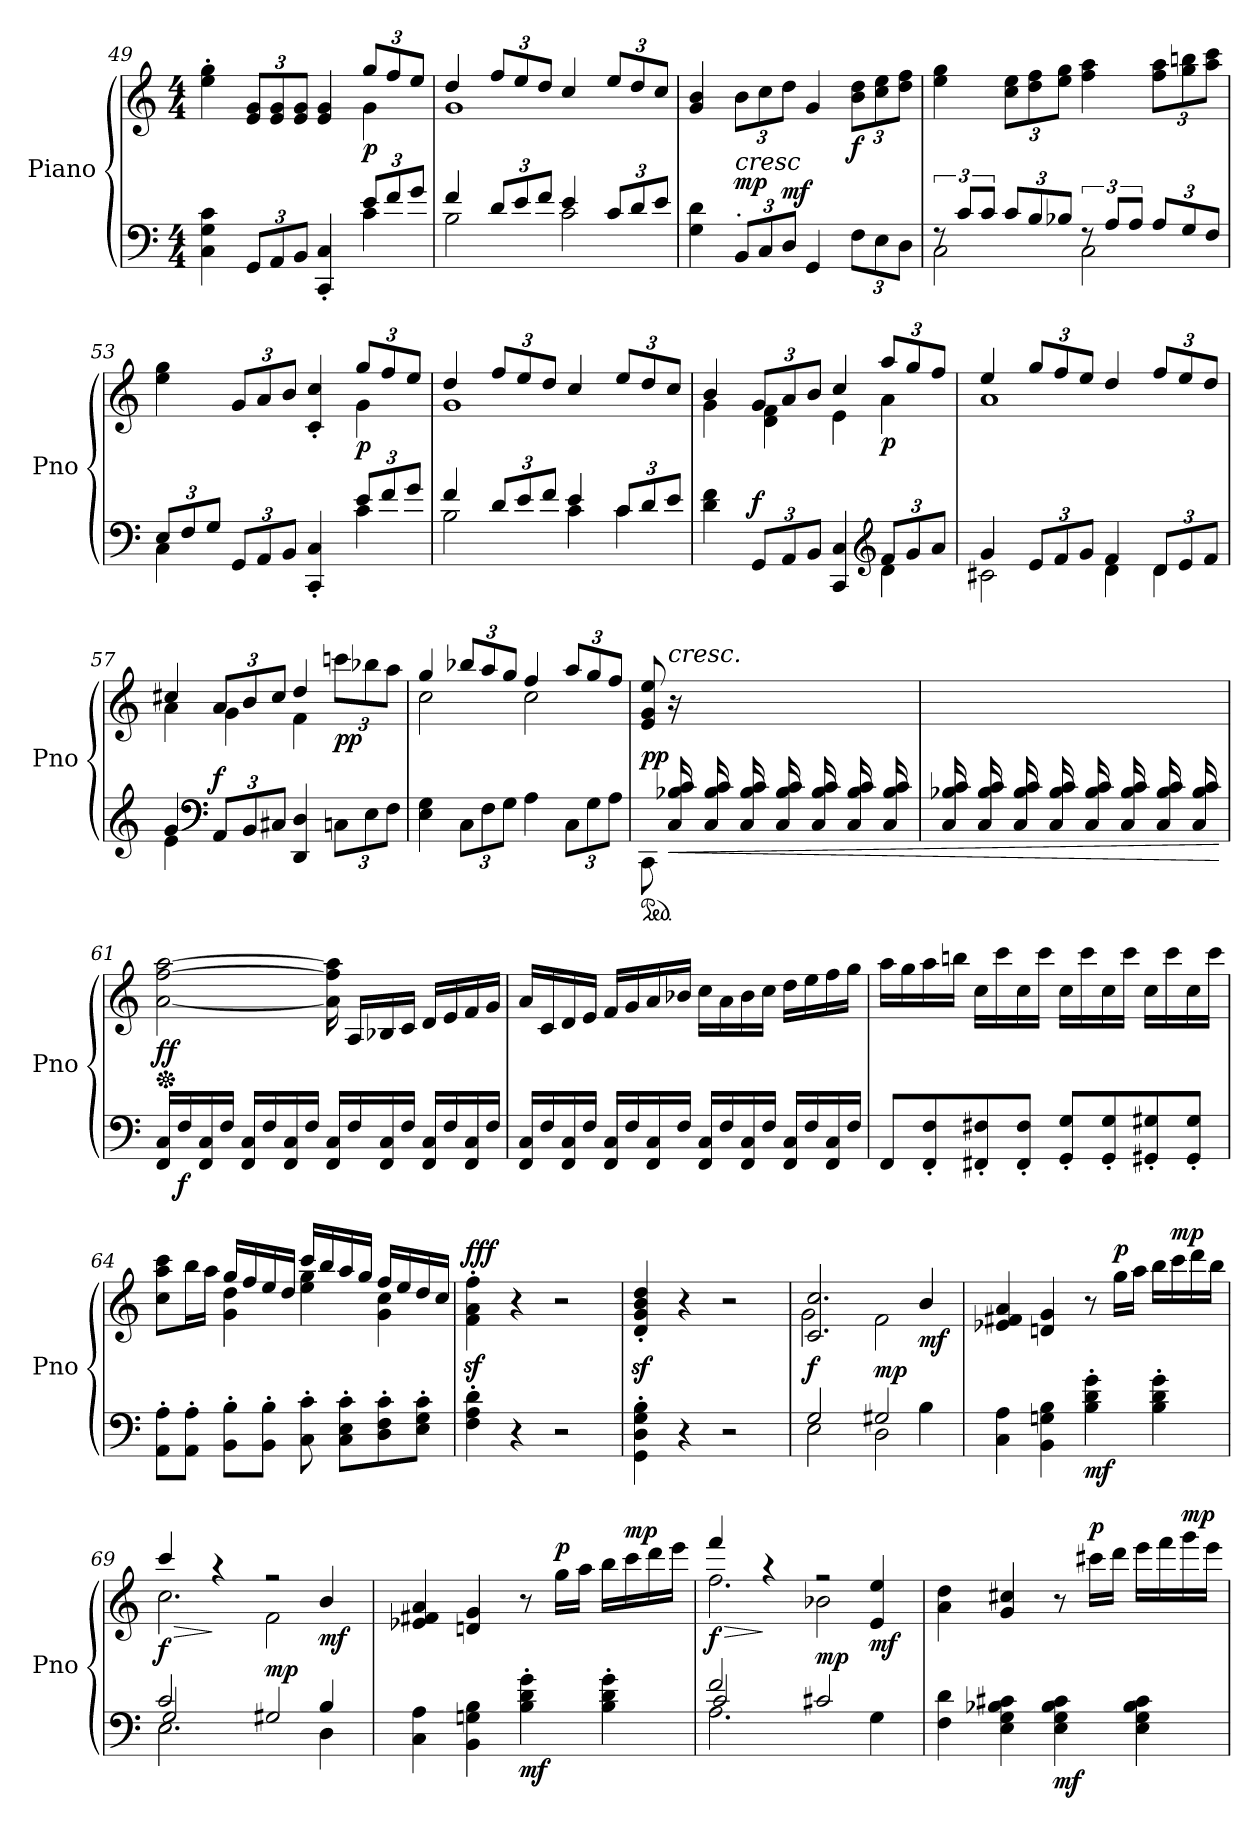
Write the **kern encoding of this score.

**kern	**kern	**dynam
*part1	*part1	*part1
*staff2	*staff1	*staff1/2
*I"Piano	*	*
*I'Pno	*	*
*clefF4	*clefG2	*
*k[]	*k[]	*
*M4/4	*M4/4	*
=49	=49	=49
*^	*^	*
4C\ 4G\ 4c\	2ryy	4ee\' 4gg\'	2rgyy	.
*Xbrackettup	*	*Xbrackettup	*	*
12GG/L	.	12e/ 12g/L	.	.
12AA/	.	12e/ 12g/	.	.
12BB/J	.	12e/ 12g/J	.	.
4CC/' 4C/'	4ryy	4e/ 4g/	4reyy	.
!	!	!	!	!LO:DY:b
12e/L	4c\	12gg/L	4g\	p
12f/	.	12ff/	.	.
12g/J	.	12ee/J	.	.
=50	=50	=50	=50	=50
4f/	2B\	4dd/	1g	.
12d/L	.	12ff/L	.	.
12e/	.	12ee/	.	.
12f/J	.	12dd/J	.	.
4e/	2c\	4cc/	.	.
12c/L	.	12ee/L	.	.
12d/	.	12dd/	.	.
12e/J	.	12cc/J	.	.
*v	*v	*	*	*
*	*v	*v	*
!!LO:LB:g=z
=51	=51	=51
4G\ 4d\	4g/ 4b/	.
!LO:TX:a:i:t=cresc	!	!
!LO:TX:a:t=.	!	!
!	!	!LO:DY:a=2
12BB/L	12b\L	mp
12C/	12cc\	.
!	!	!LO:DY:a=2
12D/J	12dd\J	mf
4GG/	4g/	.
!	!	!LO:DY:b
12F\L	12b\ 12dd\L	f
12E\	12cc\ 12ee\	.
12D\J	12dd\ 12ff\J	.
=52	=52	=52
*brackettup	*	*
*^	*	*
12rF	2C\	4ee\ 4gg\	.
12c/L	.	.	.
12c/J	.	.	.
*Xbrackettup	*	*	*
12c/L	.	12cc\ 12ee\L	.
12B/	.	12dd\ 12ff\	.
12B-X/J	.	12ee\ 12gg\J	.
*brackettup	*	*	*
12rF	2C\	4ff\ 4aa\	.
12A/L	.	.	.
12A/J	.	.	.
*Xbrackettup	*	*	*
12A/L	.	12ff\ 12aa\L	.
12G/	.	12gg\ 12bbn\	.
12F/J	.	12aa\ 12ccc\J	.
=53	=53	=53	=53
*	*	*^	*
12E/L	4C\	4ee\ 4gg\	2ryy	.
12F/	.	.	.	.
12G/J	.	.	.	.
12GG/L	4ryy	12g/L	.	.
12AA/	.	12a/	.	.
12BB/J	.	12b/J	.	.
4CC/' 4C/'	4ryy	4c/' 4cc/'	4ryy	.
!	!	!	!	!LO:DY:b
12e/L	4c\	12gg/L	4g\	p
12f/	.	12ff/	.	.
12g/J	.	12ee/J	.	.
=54	=54	=54	=54	=54
4f/	2B\	4dd/	1g	.
12d/L	.	12ff/L	.	.
12e/	.	12ee/	.	.
12f/J	.	12dd/J	.	.
4e/	4c\	4cc/	.	.
12c/L	4c\	12ee/L	.	.
12d/	.	12dd/	.	.
12e/J	.	12cc/J	.	.
=55	=55	=55	=55	=55
4d\ 4f\	2ryy	4b/	4g\	.
!	!	!	!	!LO:DY:a=2
12GG/L	.	12g/L	4d\ 4f\	f
12AA/	.	12a/	.	.
12BB/J	.	12b/J	.	.
4CC/ 4C/	4ryy	4cc/	4e\	.
*clefG2	*	*	*	*
!	!	!	!	!LO:DY:b
12f/L	4d\	12aa/L	4a\	p
12g/	.	12gg/	.	.
12a/J	.	12ff/J	.	.
!!LO:LB:g=z	!!
=56	=56	=56	=56	=56
4g/	2c#X\	4ee/	1a	.
12e/L	.	12gg/L	.	.
12f/	.	12ff/	.	.
12g/J	.	12ee/J	.	.
4f/	4d\	4dd/	.	.
12d/L	4d\	12ff/L	.	.
12e/	.	12ee/	.	.
12f/J	.	12dd/J	.	.
=57	=57	=57	=57	=57
4g/	4e\	4cc#X/	4a\	.
*clefF4	*	*	*	*
!	!	!	!	!LO:DY:a=2
12AA/L	4ryy	12a/L	4g\	f
12BB/	.	12b/	.	.
12C#X/J	.	12cc#/J	.	.
4DD/ 4D/	2ryy	4dd/	4f\	.
!	!	!	!	!LO:DY:b
12Cn\L	.	12cccn\L	4ryy	pp
12E\	.	12bb-X\	.	.
12F\J	.	12aa\J	.	.
*v	*v	*	*	*
=58	=58	=58	=58
4E\ 4G\	4gg/	2cc\	.
12C\L	12bb-X/L	.	.
12F\	12aa/	.	.
12G\J	12gg/J	.	.
4A\	4ff/	2cc\	.
12C\L	12aa/L	.	.
12G\	12gg/	.	.
12A\J	12ff/J	.	.
=59	=59	=59	=59
*ped	*	*	*
!	!	!	!LO:DY:a=2
8CC\	8e/ 8g/ 8ee/	8.ryy	pp
!	!LO:TX:a:i:t=cresc.	!	!
!	!	!	!LO:HP:b=2
16C/ 16B-X/ 16c/LL	16r	.	<
16ryy	16rgggyy	16g\ 16ee\ 16gg\	.
16C/ 16B-/ 16c/	4reeeyy	16ryy	.
16ryy	.	16g\ 16ee\ 16gg\	.
16C/ 16B-/ 16c/	.	16ryy	.
16ryy	.	16g\ 16ee\ 16gg\	.
16C/ 16B-/ 16c/	2reeeyy	16ryy	.
16ryy	.	16g\ 16ee\ 16gg\	.
16C/ 16B-/ 16c/	.	16ryy	.
16ryy	.	16g\ 16ee\ 16gg\	.
16C/ 16B-/ 16c/	.	16ryy	.
16ryy	.	16g\ 16ee\ 16gg\	.
16C/ 16B-/ 16c/	.	16ryy	.
16ryy	.	16g\ 16ee\ 16gg\JJ	.
!!LO:LB:g=z	!!
=60	=60	=60	=60
16C/ 16B-X/ 16c/LL	2rgggyy	16ryy	.
16ryy	.	16g#X\ 16ee\ 16gg#X\	.
16C/ 16B-/ 16c/	.	16ryy	.
16ryy	.	16g#\ 16ee\ 16gg#\	.
16C/ 16B-/ 16c/	.	16ryy	.
16ryy	.	16g#\ 16ee\ 16gg#\	.
16C/ 16B-/ 16c/	.	16ryy	.
16ryy	.	16g#\ 16ee\ 16gg#\	.
16C/ 16B-/ 16c/	2reeeyy	16ryy	.
16ryy	.	16g#\ 16ee\ 16gg#\	.
16C/ 16B-/ 16c/	.	16ryy	.
16ryy	.	16g#\ 16ee\ 16gg#\	.
16C/ 16B-/ 16c/	.	16ryy	.
16ryy	.	16g#\ 16ee\ 16gg#\	.
16C/ 16B-/ 16c/	.	16ryy	.
16ryy	.	16g#\ 16ee\ 16gg#\JJ	.
*	*v	*v	*
.	.	[
=61	=61	=61
*	*Xped	*
!	!	!LO:DY:b
16FF/ 16C/LL	[2a\ [2ff\ [2aa\	ff
!	!	!LO:DY:b=2
16F/	.	f
16FF/ 16C/	.	.
16F/JJ	.	.
16FF/ 16C/LL	.	.
16F/	.	.
16FF/ 16C/	.	.
16F/JJ	.	.
16FF/ 16C/LL	16a\] 16ff\] 16aa\]	.
16F/	16A/LL	.
16FF/ 16C/	16B-X/	.
16F/JJ	16c/JJ	.
16FF/ 16C/LL	16d/LL	.
16F/	16e/	.
16FF/ 16C/	16f/	.
16F/JJ	16g/JJ	.
=62	=62	=62
16FF/ 16C/LL	16a/LL	.
16F/	16c/	.
16FF/ 16C/	16d/	.
16F/JJ	16e/JJ	.
16FF/ 16C/LL	16f/LL	.
16F/	16g/	.
16FF/ 16C/	16a/	.
16F/JJ	16b-X/JJ	.
16FF/ 16C/LL	16cc\LL	.
16F/	16a\	.
16FF/ 16C/	16b-\	.
16F/JJ	16cc\JJ	.
16FF/ 16C/LL	16dd\LL	.
16F/	16ee\	.
16FF/ 16C/	16ff\	.
16F/JJ	16gg\JJ	.
!!LO:LB:g=z
=63	=63	=63
8FF/L	16aa\LL	.
.	16gg\	.
8FF/' 8F/'	16aa\	.
.	16bbn\JJ	.
8FF#X/' 8F#X/'	16cc\LL	.
.	16ccc\	.
8FF#/' 8F#/'J	16cc\	.
.	16ccc\JJ	.
8GG/' 8G/'L	16cc\LL	.
.	16ccc\	.
8GG/' 8G/'	16cc\	.
.	16ccc\JJ	.
8GG#X/' 8G#X/'	16cc\LL	.
.	16ccc\	.
8GG#/' 8G#/'J	16cc\	.
.	16ccc\JJ	.
=64	=64	=64
*	*^	*
8AA\' 8A\'L	8cc\ 8aa\ 8ccc\L	4ryy	.
8AA\' 8A\'J	16bb\L	.	.
.	16aa\JJ	.	.
8BB\' 8B\'L	16gg/LL	4g\ 4dd\	.
.	16ff/	.	.
8BB\' 8B\'J	16ee/	.	.
.	16dd/JJ	.	.
8C\' 8c\'	16ccc/LL	4ee\ 4gg\	.
.	16bb/	.	.
8C\' 8E\' 8c\'L	16aa/	.	.
.	16gg/JJ	.	.
8D\' 8F\' 8c\'	16ff/LL	4g\ 4cc\	.
.	16ee/	.	.
8E\' 8G\' 8c\'J	16dd/	.	.
.	16cc/JJ	.	.
*	*v	*v	*
=65	=65	=65
!	!	!LO:DY:a
4F\' 4A\' 4d\'	4f\z<' 4a\z<' 4ff\z<'	fff
4r	4r	.
2r	2r	.
=66	=66	=66
4GG\' 4D\' 4G\' 4B\'	4d/z<' 4g/z<' 4b/z<' 4dd/z<'	.
4r	4r	.
2r	2r	.
!!LO:LB:g=z
=67	=67	=67
*^	*^	*
*	*^	*	*	*
!	!	!	!	!	!LO:DY:a=2
2G/	2E\	2rFFFyy	2.c/ 2.cc/	2g\	f
!	!	!	!	!	!LO:DY:a=2
2G#X/	4rGGyy	2D\	.	2f\	mp
!	!	!	!	!	!LO:DY:b
.	4B\	.	4b/	.	mf
*v	*v	*v	*	*	*
*	*v	*v	*
=68	=68	=68
4C\ 4A\	4e-X/ 4f#X/ 4a/	.
4BB\ 4Gn\ 4B\	4dn/ 4g/	.
!	!	!LO:DY:b=2
4B\' 4d\' 4g\'	8r	mf
!	!	!LO:DY:a
.	16gg\LL	p
.	16aa\JJ	.
4B\' 4d\' 4g\'	16bb\LL	.
!	!	!LO:DY:a
.	16ccc\	mp
.	16ddd\	.
.	16bb\JJ	.
=69	=69	=69
*^	*	*
*	*^	*	*
!	!	!	!	!LO:HP:b
*	*	*	*^	*
*	*	*	*	*^	*
!	!	!	!	!	!	!LO:DY:n=1:b
2c/	2.E\	2G/	4ccc/	2.cc\	2rFyy	> f
.	.	.	4raa	.	.	]
!	!	!	!	!	!	!LO:DY:n=2:a=2
2G#X/	.	4rCCyy	2rff	.	2f\	mp
!	!	!	!	!	!	!LO:DY:n=3:b
.	4D\	4B/	.	4b/	.	mf
*v	*v	*v	*	*	*	*
*	*v	*v	*v	*
=70	=70	=70
4C\ 4A\	4e-X/ 4f#X/ 4a/	.
4BB\ 4Gn\ 4B\	4dn/ 4g/	.
!	!	!LO:DY:b=2
4B\' 4d\' 4g\'	8r	mf
!	!	!LO:DY:a
.	16gg\LL	p
.	16aa\JJ	.
4B\' 4d\' 4g\'	16bb\LL	.
!	!	!LO:DY:a
.	16ccc\	mp
.	16ddd\	.
.	16eee\JJ	.
!!LO:PB:g=z
=71	=71	=71
*^	*	*
*	*^	*	*
!	!	!	!	!LO:HP:b
*	*	*	*^	*
*	*	*	*	*^	*
!	!	!	!	!	!	!LO:DY:n=1:b
2f/	2.A\	2c/	4fff/	2.ff\	2rFyy	> f
.	.	.	4raa	.	.	]
!	!	!	!	!	!	!LO:DY:n=2:a=2
2c#X/	.	4rCCyy	2rff	.	2b-X\	mp
!	!	!	!	!	!	!LO:DY:n=3:b
.	4G\	4ryy	.	4e/ 4ee/	.	mf
*v	*v	*v	*	*	*	*
*	*v	*v	*v	*
=72	=72	=72
4F\ 4d\	4a\ 4dd\	.
4E\ 4G\ 4B-X\ 4c#X\	4g/ 4cc#X/	.
!	!	!LO:DY:b=2
4E\ 4G\ 4B-\ 4c#\	8r	mf
!	!	!LO:DY:a
.	16ccc#X\LL	p
.	16ddd\JJ	.
4E\ 4G\ 4B-\ 4c#\	16eee\LL	.
.	16fff\	.
!	!	!LO:DY:a
.	16ggg\	mp
.	16eee\JJ	.
=	=	=
*-	*-	*-
